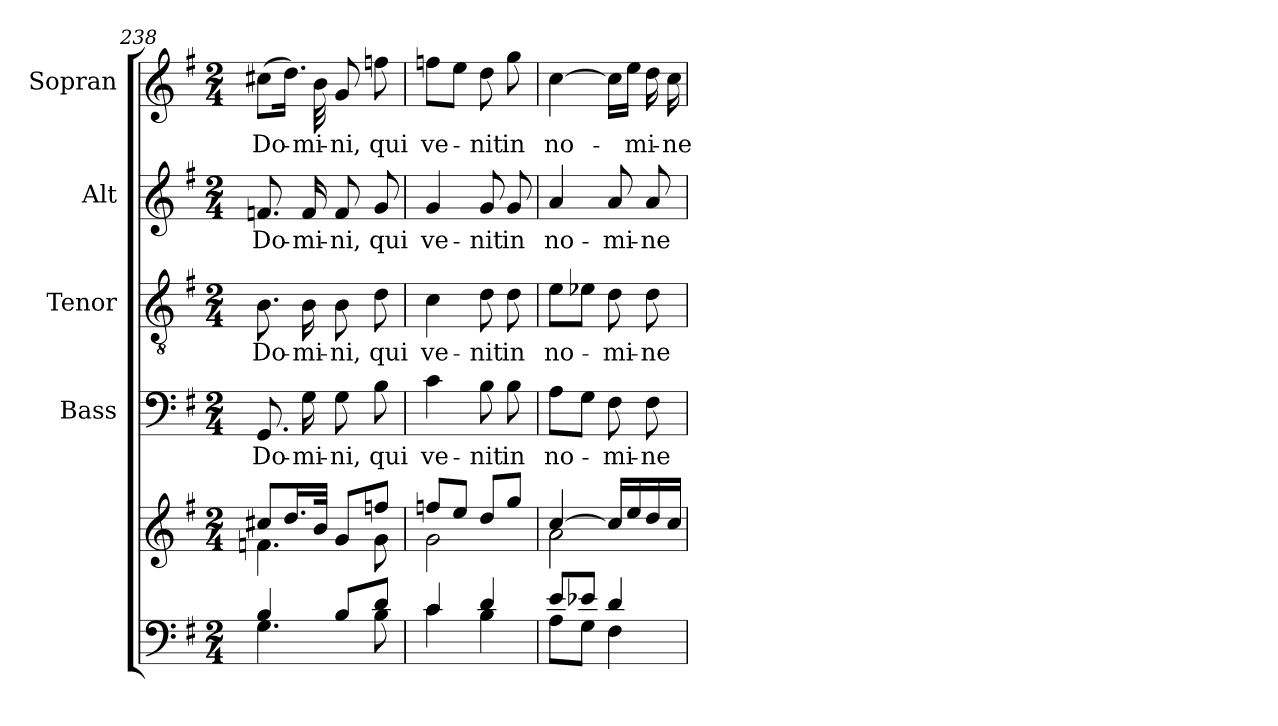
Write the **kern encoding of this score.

**kern	**kern	**kern	**text	**kern	**text	**kern	**text	**kern	**text
*part5	*part5	*part4	*part4	*part3	*part3	*part2	*part2	*part1	*part1
*staff6	*staff5	*staff4	*staff4	*staff3	*staff3	*staff2	*staff2	*staff1	*staff1
*	*	*I"Bass	*	*I"Tenor	*	*I"Alt	*	*I"Sopran	*
*	*	*I'B.	*	*I'T.	*	*I'A.	*	*I'S.	*
!!LO:PB:g=z
*clefF4	*clefG2	*clefF4	*	*clefGv2	*	*clefG2	*	*clefG2	*
*k[f#]	*k[f#]	*k[f#]	*	*k[f#]	*	*k[f#]	*	*k[f#]	*
*G:	*G:	*G:	*	*G:	*	*G:	*	*G:	*
*M2/4	*M2/4	*M2/4	*	*M2/4	*	*M2/4	*	*M2/4	*
=238	=238	=238	=238	=238	=238	=238	=238	=238	=238
*^	*^	*	*	*	*	*	*	*	*
!	!	!	!	!	!LO:LY:b	!	!LO:LY:b	!	!LO:LY:b	!	!LO:LY:b
4B/	4.G\	8cc#X/L	4.fn\	8.GG/	Do-	8.B\	Do-	8.fn/	Do-	(>8cc#X\L	Do-
.	.	16.dd/L	.	.	.	.	.	.	.	16.dd\Jk)	.
!	!	!	!	!	!LO:LY:b	!	!LO:LY:b	!	!LO:LY:b	!	!
.	.	.	.	16G\	-mi-	16B\	-mi-	16f/	-mi-	.	.
!	!	!	!	!	!	!	!	!	!	!	!LO:LY:b
.	.	32b/JJk	.	.	.	.	.	.	.	32b\	-mi-
!	!	!	!	!	!LO:LY:b	!	!LO:LY:b	!	!LO:LY:b	!	!LO:LY:b
8B/L	.	8g/L	.	8G\	-ni,	8B\	-ni,	8f/	-ni,	8g/	-ni,
!	!	!	!	!	!LO:LY:b	!	!LO:LY:b	!	!LO:LY:b	!	!LO:LY:b
8d/J	8B\	8ffn/J	8g\	8B\	qui	8d\	qui	8g/	qui	8ffn\	qui
=239	=239	=239	=239	=239	=239	=239	=239	=239	=239	=239	=239
!	!	!	!	!	!LO:LY:b	!	!LO:LY:b	!	!LO:LY:b	!	!LO:LY:b
4c/	4c\	8ffn/L	2g\	4c\	ve-	4c\	ve-	4g/	ve-	8ffn\L	ve-
.	.	8ee/J	.	.	.	.	.	.	.	8ee\J	.
!	!	!	!	!	!LO:LY:b	!	!LO:LY:b	!	!LO:LY:b	!	!LO:LY:b
4d/	4B\	8dd/L	.	8B\	-nit	8d\	-nit	8g/	-nit	8dd\	-nit
!	!	!	!	!	!LO:LY:b	!	!LO:LY:b	!	!LO:LY:b	!	!LO:LY:b
.	.	8gg/J	.	8B\	in	8d\	in	8g/	in	8gg\	in
=240	=240	=240	=240	=240	=240	=240	=240	=240	=240	=240	=240
!	!	!	!	!	!LO:LY:b	!	!LO:LY:b	!	!LO:LY:b	!	!LO:LY:b
8e/L	8A\L	[>4cc/	2a\	8A\L	no-	8e\L	no-	4a/	no-	[4cc\	no-
8e-X/J	8G\J	.	.	8G\J	.	8e-X\J	.	.	.	.	.
!	!	!	!	!	!LO:LY:b	!	!LO:LY:b	!	!LO:LY:b	!	!
4d/	4F#\	16cc/LL]	.	8F#\	-mi-	8d\	-mi-	8a/	-mi-	16cc\LL]	.
.	.	16ee/	.	.	.	.	.	.	.	16ee\JJ	.
!	!	!	!	!	!LO:LY:b	!	!LO:LY:b	!	!LO:LY:b	!	!LO:LY:b
.	.	16dd/	.	8F#\	-ne	8d\	-ne	8a/	-ne	16dd\	-mi-
!	!	!	!	!	!	!	!	!	!	!	!LO:LY:b
.	.	16cc/JJ	.	.	.	.	.	.	.	16cc\	-ne
*v	*v	*	*	*	*	*	*	*	*	*	*
*	*v	*v	*	*	*	*	*	*	*	*
=	=	=	=	=	=	=	=	=	=
*-	*-	*-	*-	*-	*-	*-	*-	*-	*-
